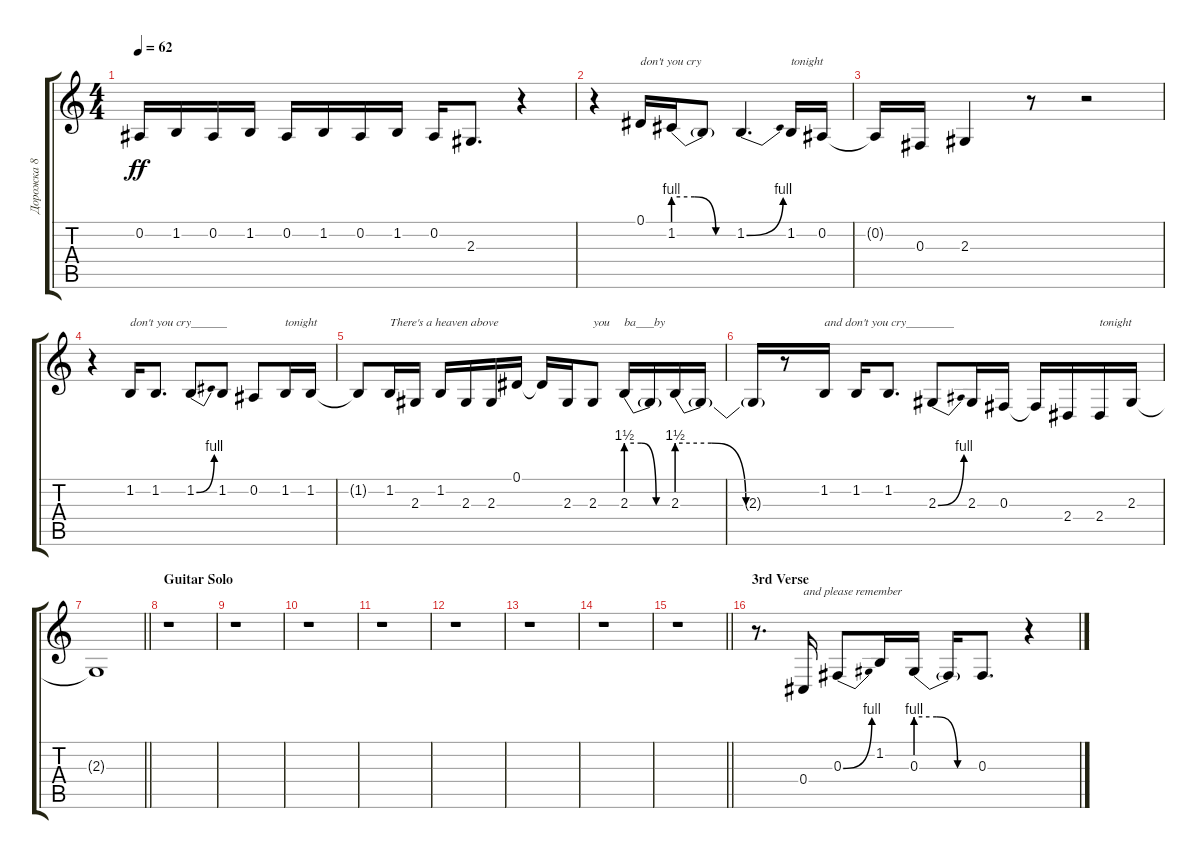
\track ("Дорожка 8" "Дорожка 8") {instrument lead1square}
\staff {score tabs}
\tuning (Eb4 Bb3 Gb3 Db3 Ab2 Eb2) {hide}
\ts (4 4)
\tempo 62
\clef g2
\ks c
0.2{t}.16{dy ff} 1.2.16 0.2.16 1.2.16 0.2.16 1.2.16 0.2.16 1.2.16 0.2.16 2.3.8{d} r.4 |
r.4 0.1.16{txt "don't you cry"} 1.2{be (custom 0 4 20 4 40 0 60 0)}.16 1.2{t}.8 1.2{be (bend 0 0 60 4)}.4{d} 1.2.16{txt "tonight"} 0.2.16 |
0.2{t}.16 0.3.16 2.3.4 r.8 r.2 |
r.4 1.2.16{txt "don't you cry______"} 1.2.8{d} 1.2{be (bend 0 0 60 4)}.8 1.2.8 0.2.8 1.2.16{txt "tonight"} 1.2.16 |
1.2{t}.8 1.2.16{txt "There's a heaven above "} 2.3.16 1.2.16 2.3.16 2.3.16 0.1.16 0.1{t}.16 2.3.16 2.3.8{txt "you"} 2.3{be (custom 0 6 20 6 40 0 60 0)}.16{txt "ba___by"} 2.3{t}.16 2.3{be (custom 0 6 20 6 40 0 60 0)}.16 2.3{t}.16 |
2.3{t}.16 r.8 1.2.16{txt "and don't you cry________"} 1.2.16 1.2.8{d} 2.3{be (bend 0 0 60 4)}.8 2.3.16 0.3.16 0.3{t}.16 2.4.16 2.4.16{txt "tonight"} 2.3.16 |
\barLineRight lightlight
2.3{t}.1 |
\section ("" "Guitar Solo")
r.1 |
r.1 |
r.1 |
r.1 |
r.1 |
r.1 |
r.1 |
\barLineRight lightlight
r.1 |
\section ("" "3rd Verse")
r.8{d} 0.4.16{txt "and please remember"} 0.3{be (bend 0 0 60 4)}.8 1.2.16 0.3{be (custom 0 4 20 4 40 0 60 0)}.16 0.3{t}.16 0.3.8{d} r.4
